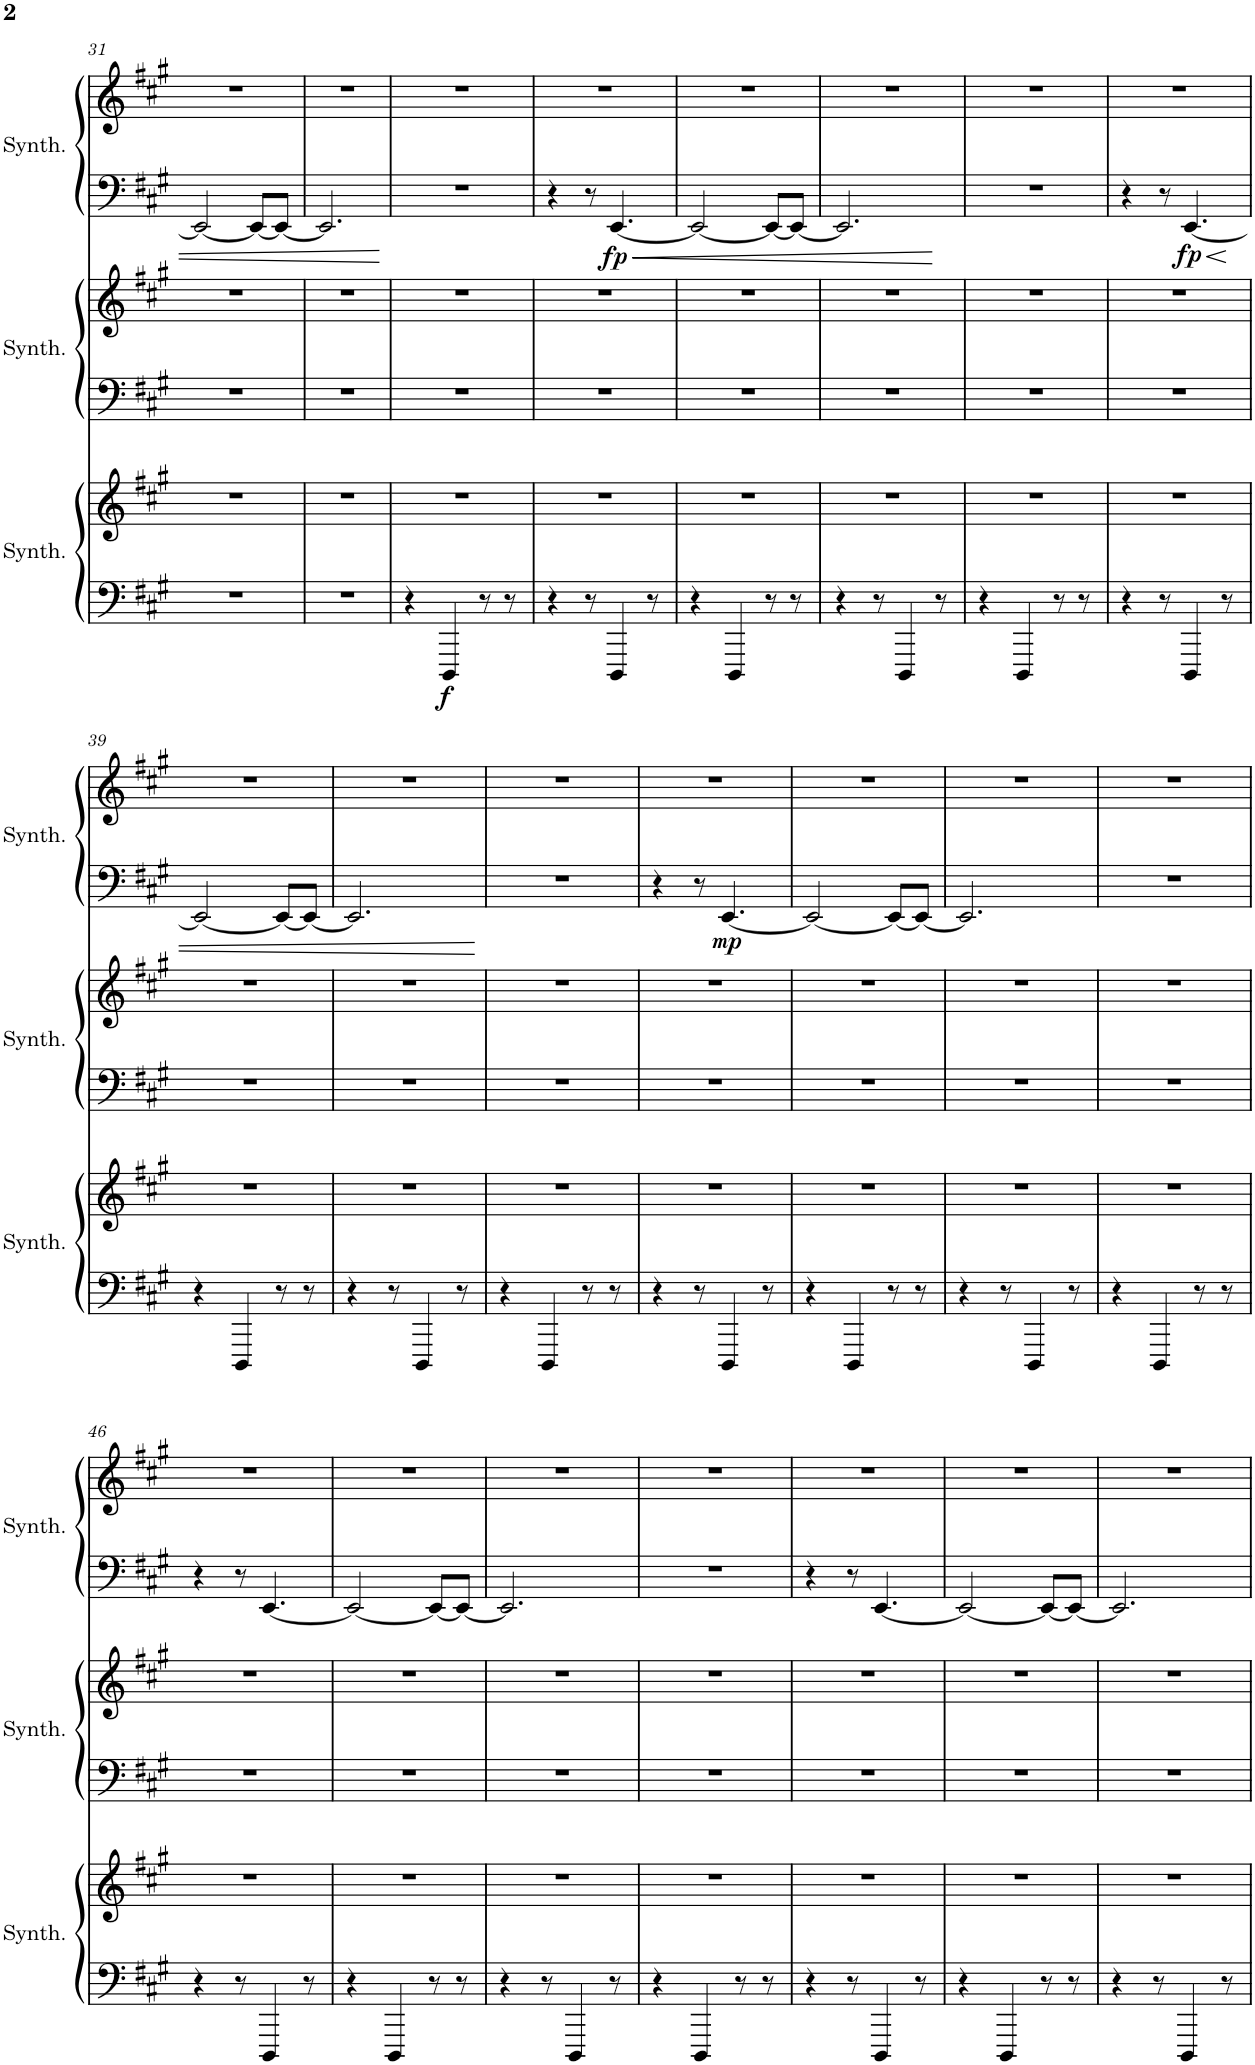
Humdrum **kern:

**kern	**kern	**dynam	**kern	**kern	**kern	**kern	**dynam
*part3	*part3	*part3	*part2	*part2	*part1	*part1	*part1
*staff6	*staff5	*staff5/6	*staff4	*staff3	*staff2	*staff1	*staff1/2
*I"Crystal Synthesizer	*	*	*I"Saw Synthesizer	*	*I"Atmosphere Synthesizer	*	*
*I'Synth.	*	*	*I'Synth.	*	*I'Synth.	*	*
!!LO:PB:g=z
*clefF4	*clefG2	*	*clefF4	*clefG2	*clefF4	*clefG2	*
*k[f#c#g#]	*k[f#c#g#]	*	*k[f#c#g#]	*k[f#c#g#]	*k[f#c#g#]	*k[f#c#g#]	*
*M6/8	*M6/8	*	*M6/8	*M6/8	*M6/8	*M6/8	*
=31	=31	=31	=31	=31	=31	=31	=31
2.r	2.r	.	2.r	2.r	2EE/_	2.r	.
.	.	.	.	.	8EE/L_	.	.
.	.	.	.	.	8EE/J_	.	.
=32	=32	=32	=32	=32	=32	=32	=32
2.r	2.r	.	2.r	2.r	2.EE/]	2.r	.
=33	=33	=33	=33	=33	=33	=33	=33
4r	2.r	.	2.r	2.r	2.r	2.r	.
!	!	!LO:DY:b=2	!	!	!	!	!
4DDD/	.	f	.	.	.	.	.
8r	.	.	.	.	.	.	.
8r	.	.	.	.	.	.	.
=34	=34	=34	=34	=34	=34	=34	=34
4r	2.r	.	2.r	2.r	4r	2.r	.
8r	.	.	.	.	8r	.	.
!	!	!	!	!	!	!	!LO:DY:b=2
4DDD/	.	.	.	.	[4.EE/	.	fp
8r	.	.	.	.	.	.	.
=35	=35	=35	=35	=35	=35	=35	=35
4r	2.r	.	2.r	2.r	2EE/_	2.r	.
4DDD/	.	.	.	.	.	.	.
8r	.	.	.	.	8EE/L_	.	.
8r	.	.	.	.	8EE/J_	.	.
=36	=36	=36	=36	=36	=36	=36	=36
4r	2.r	.	2.r	2.r	2.EE/]	2.r	.
8r	.	.	.	.	.	.	.
4DDD/	.	.	.	.	.	.	.
8r	.	.	.	.	.	.	.
=37	=37	=37	=37	=37	=37	=37	=37
4r	2.r	.	2.r	2.r	2.r	2.r	.
4DDD/	.	.	.	.	.	.	.
8r	.	.	.	.	.	.	.
8r	.	.	.	.	.	.	.
=38	=38	=38	=38	=38	=38	=38	=38
4r	2.r	.	2.r	2.r	4r	2.r	.
8r	.	.	.	.	8r	.	.
!	!	!	!	!	!	!	!LO:DY:b=2
4DDD/	.	.	.	.	[4.EE/	.	fp
8r	.	.	.	.	.	.	.
!!LO:LB:g=z
=39	=39	=39	=39	=39	=39	=39	=39
4r	2.r	.	2.r	2.r	2EE/_	2.r	.
4DDD/	.	.	.	.	.	.	.
8r	.	.	.	.	8EE/L_	.	.
8r	.	.	.	.	8EE/J_	.	.
=40	=40	=40	=40	=40	=40	=40	=40
4r	2.r	.	2.r	2.r	2.EE/]	2.r	.
8r	.	.	.	.	.	.	.
4DDD/	.	.	.	.	.	.	.
8r	.	.	.	.	.	.	.
=41	=41	=41	=41	=41	=41	=41	=41
4r	2.r	.	2.r	2.r	2.r	2.r	.
4DDD/	.	.	.	.	.	.	.
8r	.	.	.	.	.	.	.
8r	.	.	.	.	.	.	.
=42	=42	=42	=42	=42	=42	=42	=42
4r	2.r	.	2.r	2.r	4r	2.r	.
8r	.	.	.	.	8r	.	.
!	!	!	!	!	!	!	!LO:DY:b=2
4DDD/	.	.	.	.	[4.EE/	.	mp
8r	.	.	.	.	.	.	.
=43	=43	=43	=43	=43	=43	=43	=43
4r	2.r	.	2.r	2.r	2EE/_	2.r	.
4DDD/	.	.	.	.	.	.	.
8r	.	.	.	.	8EE/L_	.	.
8r	.	.	.	.	8EE/J_	.	.
=44	=44	=44	=44	=44	=44	=44	=44
4r	2.r	.	2.r	2.r	2.EE/]	2.r	.
8r	.	.	.	.	.	.	.
4DDD/	.	.	.	.	.	.	.
8r	.	.	.	.	.	.	.
=45	=45	=45	=45	=45	=45	=45	=45
4r	2.r	.	2.r	2.r	2.r	2.r	.
4DDD/	.	.	.	.	.	.	.
8r	.	.	.	.	.	.	.
8r	.	.	.	.	.	.	.
!!LO:LB:g=z
=46	=46	=46	=46	=46	=46	=46	=46
4r	2.r	.	2.r	2.r	4r	2.r	.
8r	.	.	.	.	8r	.	.
4DDD/	.	.	.	.	[4.EE/	.	.
8r	.	.	.	.	.	.	.
=47	=47	=47	=47	=47	=47	=47	=47
4r	2.r	.	2.r	2.r	2EE/_	2.r	.
4DDD/	.	.	.	.	.	.	.
8r	.	.	.	.	8EE/L_	.	.
8r	.	.	.	.	8EE/J_	.	.
=48	=48	=48	=48	=48	=48	=48	=48
4r	2.r	.	2.r	2.r	2.EE/]	2.r	.
8r	.	.	.	.	.	.	.
4DDD/	.	.	.	.	.	.	.
8r	.	.	.	.	.	.	.
=49	=49	=49	=49	=49	=49	=49	=49
4r	2.r	.	2.r	2.r	2.r	2.r	.
4DDD/	.	.	.	.	.	.	.
8r	.	.	.	.	.	.	.
8r	.	.	.	.	.	.	.
=50	=50	=50	=50	=50	=50	=50	=50
4r	2.r	.	2.r	2.r	4r	2.r	.
8r	.	.	.	.	8r	.	.
4DDD/	.	.	.	.	[4.EE/	.	.
8r	.	.	.	.	.	.	.
=51	=51	=51	=51	=51	=51	=51	=51
4r	2.r	.	2.r	2.r	2EE/_	2.r	.
4DDD/	.	.	.	.	.	.	.
8r	.	.	.	.	8EE/L_	.	.
8r	.	.	.	.	8EE/J_	.	.
=52	=52	=52	=52	=52	=52	=52	=52
4r	2.r	.	2.r	2.r	2.EE/]	2.r	.
8r	.	.	.	.	.	.	.
4DDD/	.	.	.	.	.	.	.
8r	.	.	.	.	.	.	.
=	=	=	=	=	=	=	=
*-	*-	*-	*-	*-	*-	*-	*-
